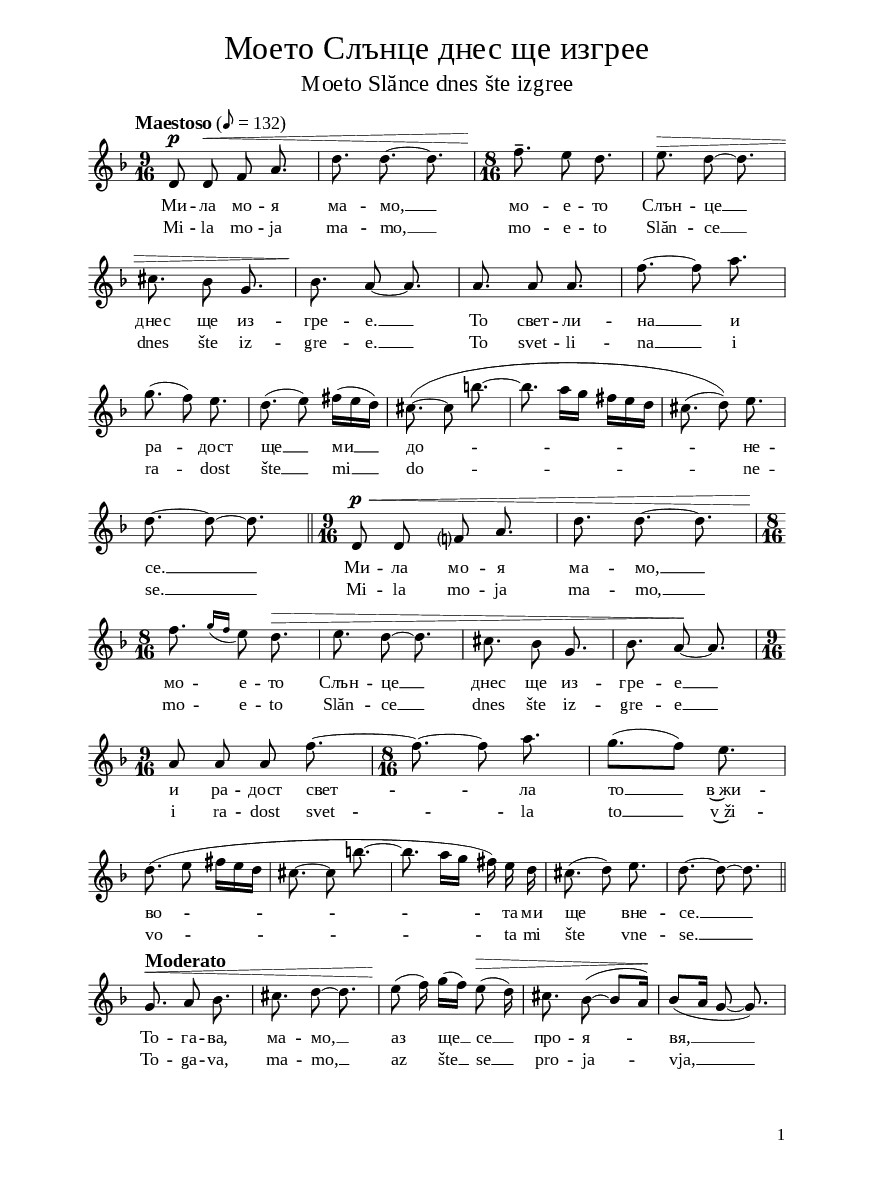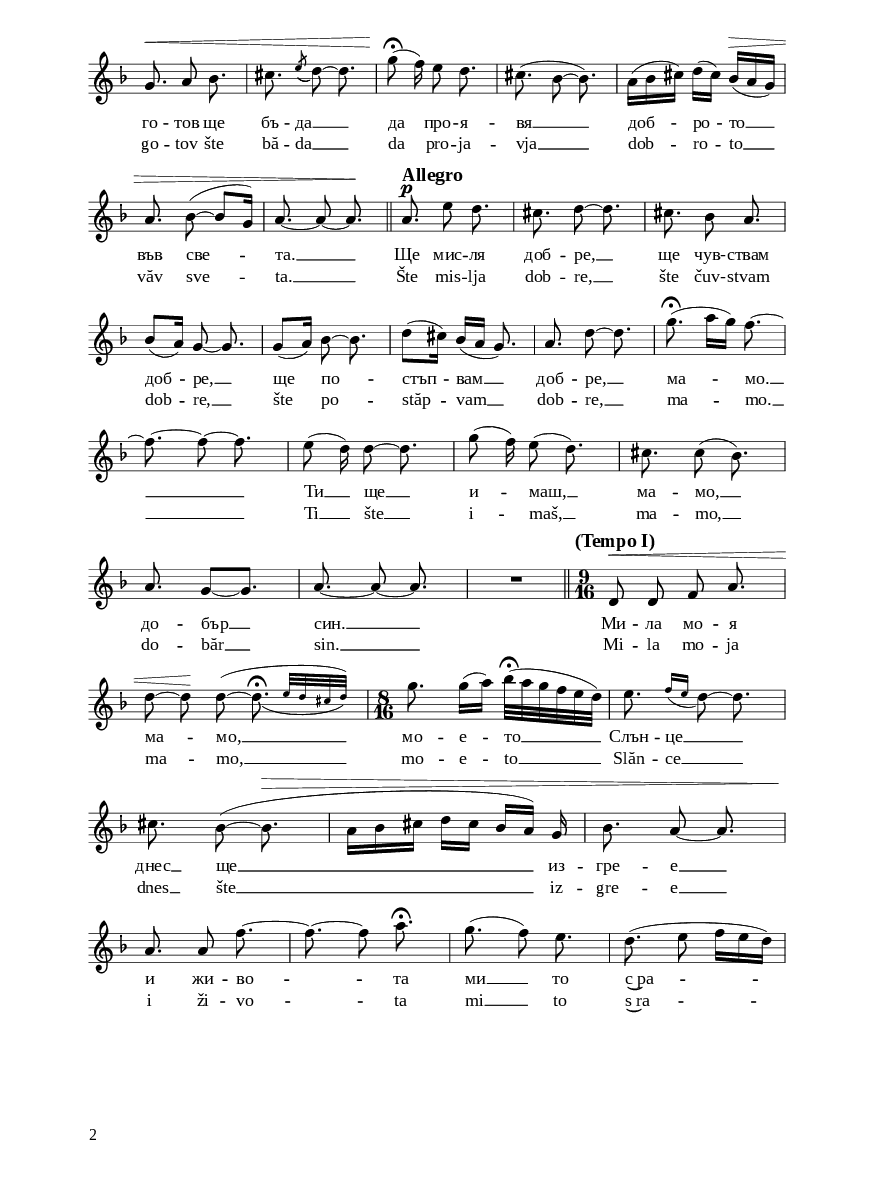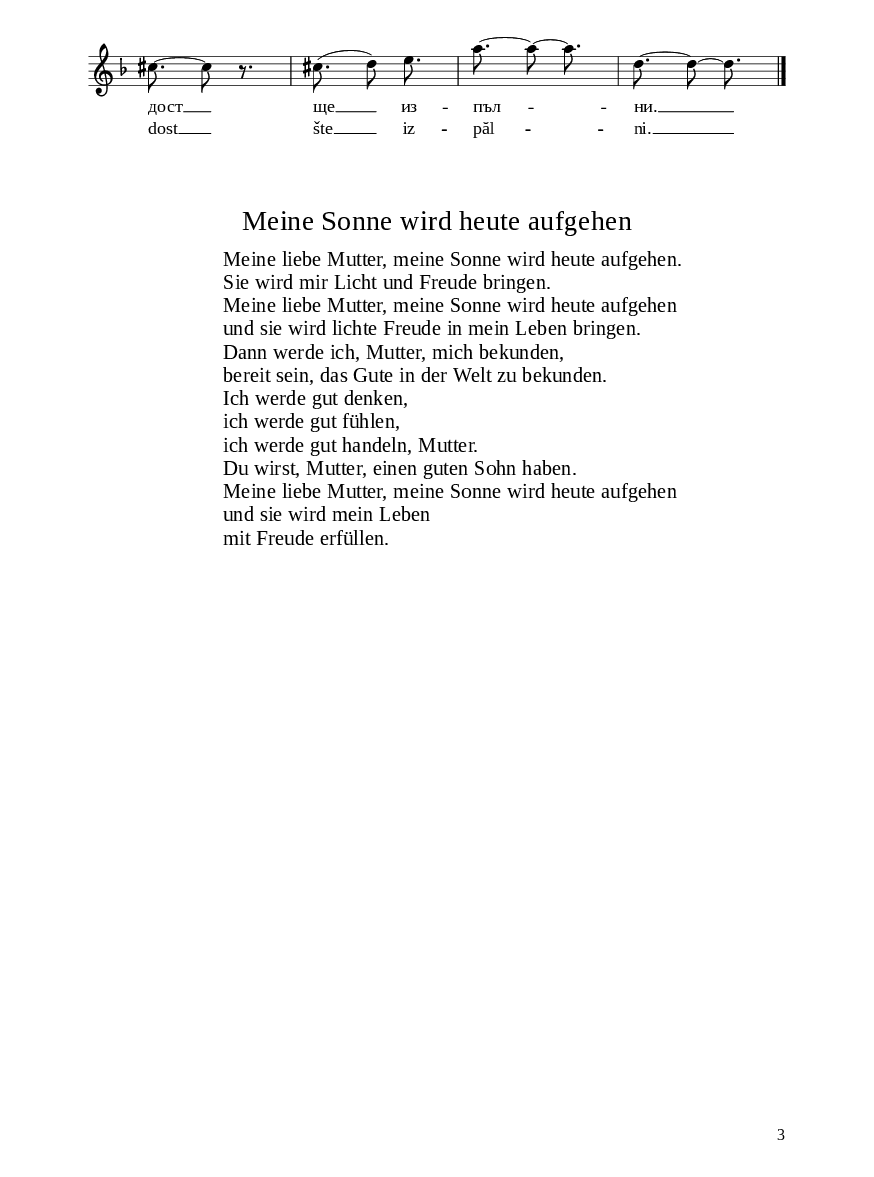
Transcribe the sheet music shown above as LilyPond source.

\version "2.24.4"

% include paper part and global functions
\include "include/globals.ily"

\bookpart {
  \label #'ref212
  \tocItem \markup "Моето Слънце днес ще изгрее – Moeto Slănce dnes šte izgree "

  \paper {
    print-all-headers = ##t
    print-page-number = ##t
    print-first-page-number = ##t

    % put page numbers on the bottom
    oddHeaderMarkup = \markup ""
    evenHeaderMarkup = \markup ""
    oddFooterMarkup = \markup
    \fill-line {
      ""
      \if \should-print-page-number \fromproperty #'page:page-number-string
    }
    evenFooterMarkup = \markup
    \fill-line {
      \if \should-print-page-number \fromproperty #'page:page-number-string
      ""
    }

    left-margin = 1.5\cm
    right-margin = 1.5\cm
    top-margin = 1.2\cm
    bottom-margin = 1.0\cm
    ragged-bottom = ##t % do not spread the staves to fill the whole vertical space

    % change distance between staves
    system-system-spacing =
    #'((basic-distance . 16)
       (minimum-distance . 8)
       (padding . 2)
       (stretchability . 12))
  }

  \header {
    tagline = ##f
  }

  \score {
    \include "include/score-layout.ily"

    \new Voice \absolute {
      \clef treble
      \key d \minor
      \time 9/16
      \tempoFunc "Maestoso" 8 "132"
      \autoBeamOff

      d'8 ^\p  d'8 ^\<  f'8  a'8. | % 2
      d''8.  d''8. ~  d''8.
      | % 3
      \time 8/16  | % 3
      f''8. -- ^\!  e''8  d''8. | % 4
      e''8. ^\>  d''8 ~  d''8. \break | % 5
      cis''8.  bes'8  g'8. | % 6
      bes'8. ^\!  a'8 ~   a'8. | % 7
      a'8.  a'8  a'8. | % 8
      f''8. ~   f''8  a''8. \break | % 9
      g''8. (   f''8 ) e''8. |
      d''8. (   e''8 )   fis''16 ( [
      e''16  d''16 ) ] | % 11
      \shape #'((0 . 0.5) (0 . 1) (0 . 0) (0 . 0.5)) Slur
      cis''8. \=1( ~   cis''8  b''8. ~  | % 12
      b''8.  a''16 [  g''16 ]  fis''16
      [  e''16  d''16 ]  | % 13
      cis''8. (   d''8 ) \=1)   e''8. | \break % 14
      d''8. ~   d''8 ~  d''8. \bar "||"
      \time 9/16  | % 15
      d'8 ^\p ^\<  d'8  f'?8  a'8. | % 16
      d''8.  d''8. ~  d''8.
      \break | % 17
      \time 8/16  | % 17
      f''8. ^\! \acciaccatura {  g''16 [  f''16 ] }
      e''8 d''8. ^\> | % 18
      e''8.  d''8 ~   d''8.  | % 19
      cis''8.  bes'8  g'8. |
      bes'8.  a'8 ~  ^\!  a'8.  \break | % 21
      \time 9/16  | % 21
      a'8  a'8  a'8   f''8. ~  | % 22
      \time 8/16  | % 22
      f''8. ~   f''8   a''8. | % 23
      g''8. ( [  f''8 ) ]  e''8. \break | % 24
      \shape #'((0 . -2) (0 . 0) (0 . 0.5) (0 . -1)) Slur
      d''8.  \=1( e''8   fis''16 [
      e''16  d''16 ] | % 25
      cis''8. ~   cis''8  b''8. ~  | % 26
      b''8.  a''16   [g''16 ] fis''16 \=1)
      e''16  d''16 | % 27
      cis''8. (   d''8 )  e''8.  | % 28
      d''8. ~   d''8 ~  d''8.  \bar "||"
      \break | % 29
      \tempo "Moderato" g'8.^\<  a'8
      bes'8. |
      cis''8.  d''8 ~   d''8.  | % 31
      e''8 (  ^\!  f''16 )   g''16 (
      [f''16] )  e''8 ( ^\>  d''16 )  | % 32
      cis''8.   bes'8 ( ~   bes'8 [  a'16
      ) ] ^\! | % 33
      bes'8 (    [a'16]   g'8 ~  g'8. )  | \break % 34
      g'8. ^\<  a'8  bes'8. | % 35
      cis''8. \acciaccatura {  e''8 ( }  d''8 )
      ~  d''8. | % 36
      g''8 ( ^\fermata  _\!  f''16 )   e''8
      d''8.  | % 37
      cis''8. (   bes'8 ~  bes'8. )  | % 38
      a'16 ( [  bes'16  cis''16 ) ]
      d''16 ( [  cis''16 ) ]  bes'16 ( [ ^\>  a'16
      g'16 ) ] | \break  % 39
      a'8.  bes'8 ( ~  bes'8 [  g'16 ) ] |

      a'8. ~   a'8 ~  a'8.  ^\! \bar "||"
      | % 41

      \tempo "Allegro" a'8. ^\p  e''8
      d''8. | % 42
      cis''8.  d''8 ~   d''8.  | % 43
      cis''8.  bes'8  a'8. | \break % 44
      bes'8 ( [  a'16 )  ] g'8 ~  g'8.
      | % 45
      g'8 ( [  a'16 )  ] bes'8 ~  bes'8.  | % 46
      d''8 ( [  cis''16 ) ]  bes'16 ( [
      a'16 ] g'8. )  | % 47
      a'8.  d''8 ~   d''8.
      | % 48
      g''8. ( ^\fermata  a''16 [  g''16 )
      ] f''8. ~ \break | % 49
      f''8. ~   f''8 ~  f''8.  |
      e''8 (   d''16 )  d''8 ~  d''8.
      | % 51
      g''8 (  f''16 )  e''8 (  d''8.
      )  | % 52
      cis''8.   cis''8 (  bes'8. )  \break | % 53
      a'8.  g'8 ~ [  g'8. ] | % 54
      a'8. ~   a'8 ~  a'8.  | % 55
      R2 \bar "||"
      \time 9/16  | % 56
      \tempo "(Tempo I)"
      d'8 ^\<  d'8  f'8  a'8. \break | % 57
      d''8 ~ d''8  ^\!  d''8 ~ (  \once \override PhrasingSlur.direction = #down \afterGrace d''8. \fermata   \( { e''32  [d'' cis'' d''\))]}
      | % 58
      \time 8/16  | % 58
      g''8.  g''16 ( [  a''16 ) ]
      bes''32 ( ^\fermata [  a''32  g''32  f''32
      e''32  d''32 ) ] | % 59
      e''8. \acciaccatura {  f''16 [  e''16 ] }
      d''8 ~  d''8. \break |
      cis''8.
      \shape #'((0 . -0.5) (0 . 1) (0 . 1) (0 . 0)) Slur
      bes'8 ( ~ bes'8.  ^\> | % 61
      a'16 [  bes'16  cis''16 ]  d''16
      [  cis''16 ]  bes'16 [  a'16 )  ] g'16
      | % 62
      bes'8.  a'8 ~   a'8. \break | % 63
      a'8. ^\!  a'8  f''8. ~ | % 64
      f''8. ~   f''8  a''8. ^\fermata  | % 65
      g''8. (   f''8 )   e''8. | % 66
      d''8. (   e''8   f''16 [  e''16
      d''16 ) ] \break | % 67
      cis''8. ~   cis''8  r8. | % 68
      cis''8. (   d''8 )   e''8. | % 69
      a''8. ~  a''8 ~  a''8. |

      d''8. ~  d''8 ~  d''8.  \bar "|."
    }

    \addlyrics {
      Ми -- ла мо -- я ма -- мо, __
      мо -- е -- то Слън -- це __ днес
      ще из -- гре -- е. __  То свет --
      ли -- на __  и ра -- дост ще __
      ми __ до  -- не -- се. __
      Ми -- ла мо -- я ма -- мо, __
      мо --  "       е" -- то Слън -- це __
      днес ще из -- гре -- е  __ и
      ра -- дост свет --  ла то __
      в~жи -- во  --
      та ми ще
      вне -- се. __   То -- га -- ва, ма
      -- мо, __ аз  ще  __ се __  про
      -- я --  вя,  __  го --
      тов ще бъ -- да __ да  про
      -- я -- вя  __ доб --  ро
      -- то  __  във све --
      та. __ Ще мис -- ля доб --
      ре, __  ще "чув-" -- ствам доб --
      ре, __  ще  по -- стъп --
      вам __   доб -- ре, __  ма --
      мо.  __   Ти __  ще __
      и -- маш, __  ма -- мо, __  до --
      бър __  син. __   Ми -- ла мо --
      я ма  --  мо, __ мо -- е -- то __
      Слън --  це __
      днес __ ще  __
      из -- гре -- е __  и жи
      -- во --  та ми __  то с~ра
      --    дост __  ще __  из
      -- пъл --  ни. __
    }
    \addlyrics {
      Mi -- la mo -- ja ma -- mo, __
      mo -- e -- to Slăn -- ce __ dnes
      šte iz -- gre -- e. __  To svet --
      li -- na __  i ra -- dost šte __
      mi __ do  -- ne -- se. __
      Mi -- la mo -- ja ma -- mo, __
      mo --  "       e" -- to Slăn -- ce __
      dnes šte iz -- gre -- e  __ i
      ra -- dost svet --  la to __
      v~ži -- vo  --
      ta mi šte
      vne -- se. __   To -- ga -- va, ma
      -- mo, __ az  šte  __ se __  pro
      -- ja --  vja,  __  go --
      tov šte bă -- da __ da  pro
      -- ja -- vja  __ dob --  ro
      -- to  __  văv sve --
      ta. __ Šte mis -- lja dob --
      re, __  šte "čuv-" -- stvam dob --
      re, __  šte  po -- stăp --
      vam __   dob -- re, __  ma --
      mo.  __   Ti __  šte __
      i -- maš, __  ma -- mo, __  do --
      băr __  sin. __   Mi -- la mo --
      ja ma  --  mo, __ mo -- e -- to __
      Slăn --  ce __
      dnes __ šte  __
      iz -- gre -- e __  i ži
      -- vo --  ta mi __  to s~ra
      --    dost __  šte __  iz
      -- păl --  ni. __
    }

    \header {
      title = \titleFunc "Моето Слънце днес ще изгрее" "Moeto Slănce dnes šte izgree"
    }

    \midi{}

  } % score

  \markup \vspace #3

  % include foreign translation(s) of the song
  \version "2.24.4"

\markup \fill-line { \fontsize #deTitleFontSize "Meine Sonne wird heute aufgehen" }
\markup \null
\markup \null
\markup \abs-fontsize #10 {
  \hspace #17
  \override #`(baseline-skip . ,deCoupletBaselineSkip)

  \column {

 

\line { " "Meine liebe Mutter, meine Sonne wird heute aufgehen. }

\line { " "Sie wird mir Licht und Freude bringen.}

\line { " "Meine liebe Mutter, meine Sonne wird heute aufgehen}

\line { " "und sie wird lichte Freude in mein Leben bringen.}

\line { " "Dann werde ich, Mutter, mich bekunden, }

\line { " "bereit sein, das Gute in der Welt zu bekunden. }

\line { " "Ich werde gut denken,}

\line { " "ich werde gut fühlen,}

\line { " "ich werde gut handeln, Mutter.}

\line { " "Du wirst, Mutter, einen guten Sohn haben.}

\line { " "Meine liebe Mutter, meine Sonne wird heute aufgehen }

\line { " "und sie wird mein Leben }

\line { " "mit Freude erfüllen. }

  }
}


} % bookpart

% Più mosso
%
